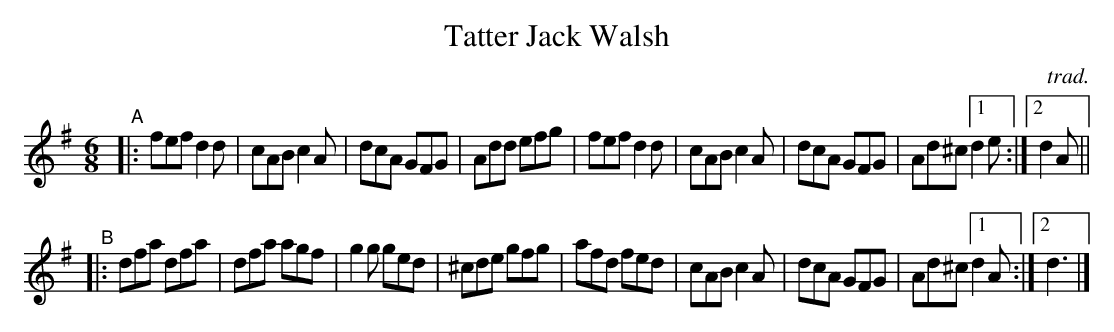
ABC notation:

X:1
T: Tatter Jack Walsh
C: trad.
M: 6/8
L: 1/8
K: Dmix
"^A"|: fef d2d | cAB c2A | dcA GFG | Add efg | fef d2d | cAB c2A | dcA GFG | Ad^c [1 d2e :|2 d2A ||
"^B"|: dfa dfa | dfa agf | g2g ged | ^cde gfg | afd fed | cAB c2A | dcA GFG | Ad^c [1 d2A :|[2 d3 |]
